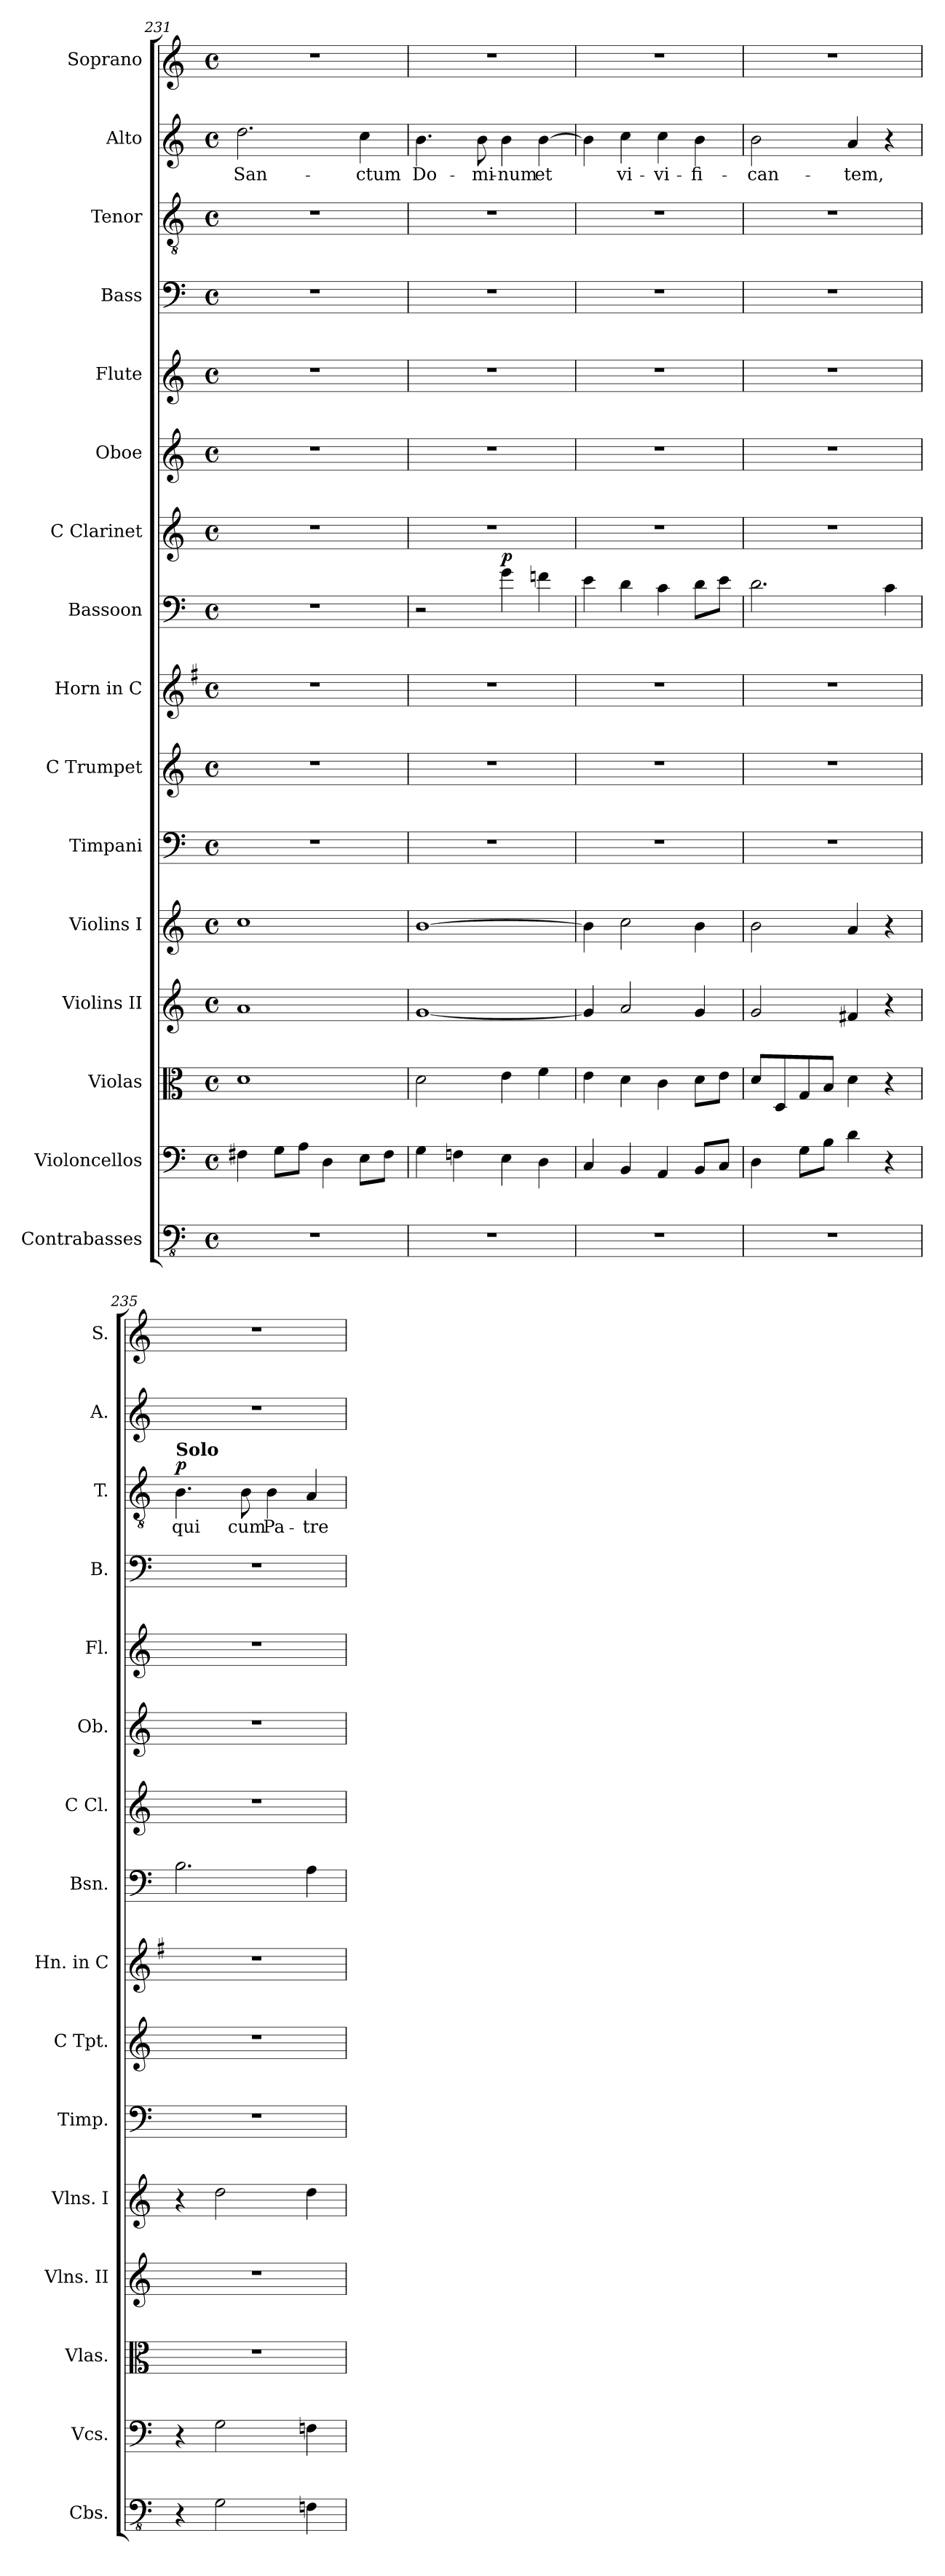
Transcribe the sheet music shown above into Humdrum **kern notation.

**kern	**kern	**kern	**kern	**kern	**kern	**kern	**kern	**kern	**dynam	**kern	**kern	**kern	**kern	**kern	**text	**dynam	**kern	**text	**kern
*part16	*part15	*part14	*part13	*part12	*part11	*part10	*part9	*part8	*part8	*part7	*part6	*part5	*part4	*part3	*part3	*part3	*part2	*part2	*part1
*staff16	*staff15	*staff14	*staff13	*staff12	*staff11	*staff10	*staff9	*staff8	*staff8	*staff7	*staff6	*staff5	*staff4	*staff3	*staff3	*staff3	*staff2	*staff2	*staff1
*I"Contrabasses	*I"Violoncellos	*I"Violas	*I"Violins II	*I"Violins I	*I"Timpani	*I"C Trumpet	*I"Horn in C	*I"Bassoon	*	*I"C Clarinet	*I"Oboe	*I"Flute	*I"Bass	*I"Tenor	*	*	*I"Alto	*	*I"Soprano
*I'Cbs.	*I'Vcs.	*I'Vlas.	*I'Vlns. II	*I'Vlns. I	*I'Timp.	*I'C Tpt.	*I'Hn. in C	*I'Bsn.	*	*I'C Cl.	*I'Ob.	*I'Fl.	*I'B.	*I'T.	*	*	*I'A.	*	*I'S.
*clefFv4	*clefF4	*clefC3	*clefG2	*clefG2	*clefF4	*clefG2	*clefG2	*clefF4	*	*clefG2	*clefG2	*clefG2	*clefF4	*clefGv2	*	*	*clefG2	*	*clefG2
*	*	*	*	*	*	*	*ITrd4c7	*	*	*ITrd1c2	*	*	*	*	*	*	*	*	*
*k[]	*k[]	*k[]	*k[]	*k[]	*k[]	*k[]	*k[]	*k[]	*	*k[b-e-]	*k[]	*k[]	*k[]	*k[]	*	*	*k[]	*	*k[]
*M4/4	*M4/4	*M4/4	*M4/4	*M4/4	*M4/4	*M4/4	*M4/4	*M4/4	*	*M4/4	*M4/4	*M4/4	*M4/4	*M4/4	*	*	*M4/4	*	*M4/4
*met(c)	*met(c)	*met(c)	*met(c)	*met(c)	*met(c)	*met(c)	*met(c)	*met(c)	*	*met(c)	*met(c)	*met(c)	*met(c)	*met(c)	*	*	*met(c)	*	*met(c)
=231	=231	=231	=231	=231	=231	=231	=231	=231	=231	=231	=231	=231	=231	=231	=231	=231	=231	=231	=231
!	!	!	!	!	!	!	!	!	!	!	!	!	!	!	!	!	!	!LO:LY:b	!
1r	4F#X\	1d	1a	1cc	1r	1r	1r	1r	.	1r	1r	1r	1r	1r	.	.	2.dd\	San-	1r
.	8G\L	.	.	.	.	.	.	.	.	.	.	.	.	.	.	.	.	.	.
.	8A\J	.	.	.	.	.	.	.	.	.	.	.	.	.	.	.	.	.	.
.	4D\	.	.	.	.	.	.	.	.	.	.	.	.	.	.	.	.	.	.
!	!	!	!	!	!	!	!	!	!	!	!	!	!	!	!	!	!	!LO:LY:b	!
.	8E\L	.	.	.	.	.	.	.	.	.	.	.	.	.	.	.	4cc\	-ctum	.
.	8F#\J	.	.	.	.	.	.	.	.	.	.	.	.	.	.	.	.	.	.
=232	=232	=232	=232	=232	=232	=232	=232	=232	=232	=232	=232	=232	=232	=232	=232	=232	=232	=232	=232
!	!	!	!	!	!	!	!	!	!	!	!	!	!	!	!	!	!	!LO:LY:b	!
1r	4G\	2d\	[1g	[1b	1r	1r	1r	2r	.	1r	1r	1r	1r	1r	.	.	4.b\	Do-	1r
.	4Fn\	.	.	.	.	.	.	.	.	.	.	.	.	.	.	.	.	.	.
!	!	!	!	!	!	!	!	!	!	!	!	!	!	!	!	!	!	!LO:LY:b	!
.	.	.	.	.	.	.	.	.	.	.	.	.	.	.	.	.	8b\	-mi-	.
!	!	!	!	!	!	!	!	!	!LO:DY:a	!	!	!	!	!	!	!	!	!LO:LY:b	!
.	4E\	4e\	.	.	.	.	.	4g\	p	.	.	.	.	.	.	.	4b\	-num	.
!	!	!	!	!	!	!	!	!	!	!	!	!	!	!	!	!	!	!LO:LY:b	!
.	4D\	4f\	.	.	.	.	.	4fn\	.	.	.	.	.	.	.	.	[4b\	et	.
!!LO:PB:g=z
=233	=233	=233	=233	=233	=233	=233	=233	=233	=233	=233	=233	=233	=233	=233	=233	=233	=233	=233	=233
1r	4C/	4e\	4g/]	4b\]	1r	1r	1r	4e\	.	1r	1r	1r	1r	1r	.	.	4b\]	.	1r
!	!	!	!	!	!	!	!	!	!	!	!	!	!	!	!	!	!	!LO:LY:b	!
.	4BB/	4d\	2a/	2cc\	.	.	.	4d\	.	.	.	.	.	.	.	.	4cc\	vi-	.
!	!	!	!	!	!	!	!	!	!	!	!	!	!	!	!	!	!	!LO:LY:b	!
.	4AA/	4c\	.	.	.	.	.	4c\	.	.	.	.	.	.	.	.	4cc\	-vi-	.
!	!	!	!	!	!	!	!	!	!	!	!	!	!	!	!	!	!	!LO:LY:b	!
.	8BB/L	8d\L	4g/	4b\	.	.	.	8d\L	.	.	.	.	.	.	.	.	4b\	-fi-	.
.	8C/J	8e\J	.	.	.	.	.	8e\J	.	.	.	.	.	.	.	.	.	.	.
=234	=234	=234	=234	=234	=234	=234	=234	=234	=234	=234	=234	=234	=234	=234	=234	=234	=234	=234	=234
!	!	!	!	!	!	!	!	!	!	!	!	!	!	!	!	!	!	!LO:LY:b	!
1r	4D\	8d/L	2g/	2b\	1r	1r	1r	2.d\	.	1r	1r	1r	1r	1r	.	.	2b\	-can-	1r
.	.	8D/	.	.	.	.	.	.	.	.	.	.	.	.	.	.	.	.	.
.	8G\L	8G/	.	.	.	.	.	.	.	.	.	.	.	.	.	.	.	.	.
.	8B\J	8B/J	.	.	.	.	.	.	.	.	.	.	.	.	.	.	.	.	.
!	!	!	!	!	!	!	!	!	!	!	!	!	!	!	!	!	!	!LO:LY:b	!
.	4d\	4d\	4f#X/	4a/	.	.	.	.	.	.	.	.	.	.	.	.	4a/	-tem,	.
.	4r	4r	4r	4r	.	.	.	4c\	.	.	.	.	.	.	.	.	4r	.	.
=235	=235	=235	=235	=235	=235	=235	=235	=235	=235	=235	=235	=235	=235	=235	=235	=235	=235	=235	=235
!	!	!	!	!	!	!	!	!	!	!	!	!	!	!LO:TX:a:B:t=Solo	!	!	!	!	!
!	!	!	!	!	!	!	!	!	!	!	!	!	!	!	!LO:LY:b	!LO:DY:a	!	!	!
4r	4r	1r	1r	4r	1r	1r	1r	2.B\	.	1r	1r	1r	1r	4.B\	qui	p	1r	.	1r
2GG\	2G\	.	.	2dd\	.	.	.	.	.	.	.	.	.	.	.	.	.	.	.
!	!	!	!	!	!	!	!	!	!	!	!	!	!	!	!LO:LY:b	!	!	!	!
.	.	.	.	.	.	.	.	.	.	.	.	.	.	8B\	cum	.	.	.	.
!	!	!	!	!	!	!	!	!	!	!	!	!	!	!	!LO:LY:b	!	!	!	!
.	.	.	.	.	.	.	.	.	.	.	.	.	.	4B\	Pa-	.	.	.	.
!	!	!	!	!	!	!	!	!	!	!	!	!	!	!	!LO:LY:b	!	!	!	!
4FFn\	4Fn\	.	.	4dd\	.	.	.	4A\	.	.	.	.	.	4A/	-tre	.	.	.	.
=	=	=	=	=	=	=	=	=	=	=	=	=	=	=	=	=	=	=	=
*-	*-	*-	*-	*-	*-	*-	*-	*-	*-	*-	*-	*-	*-	*-	*-	*-	*-	*-	*-
